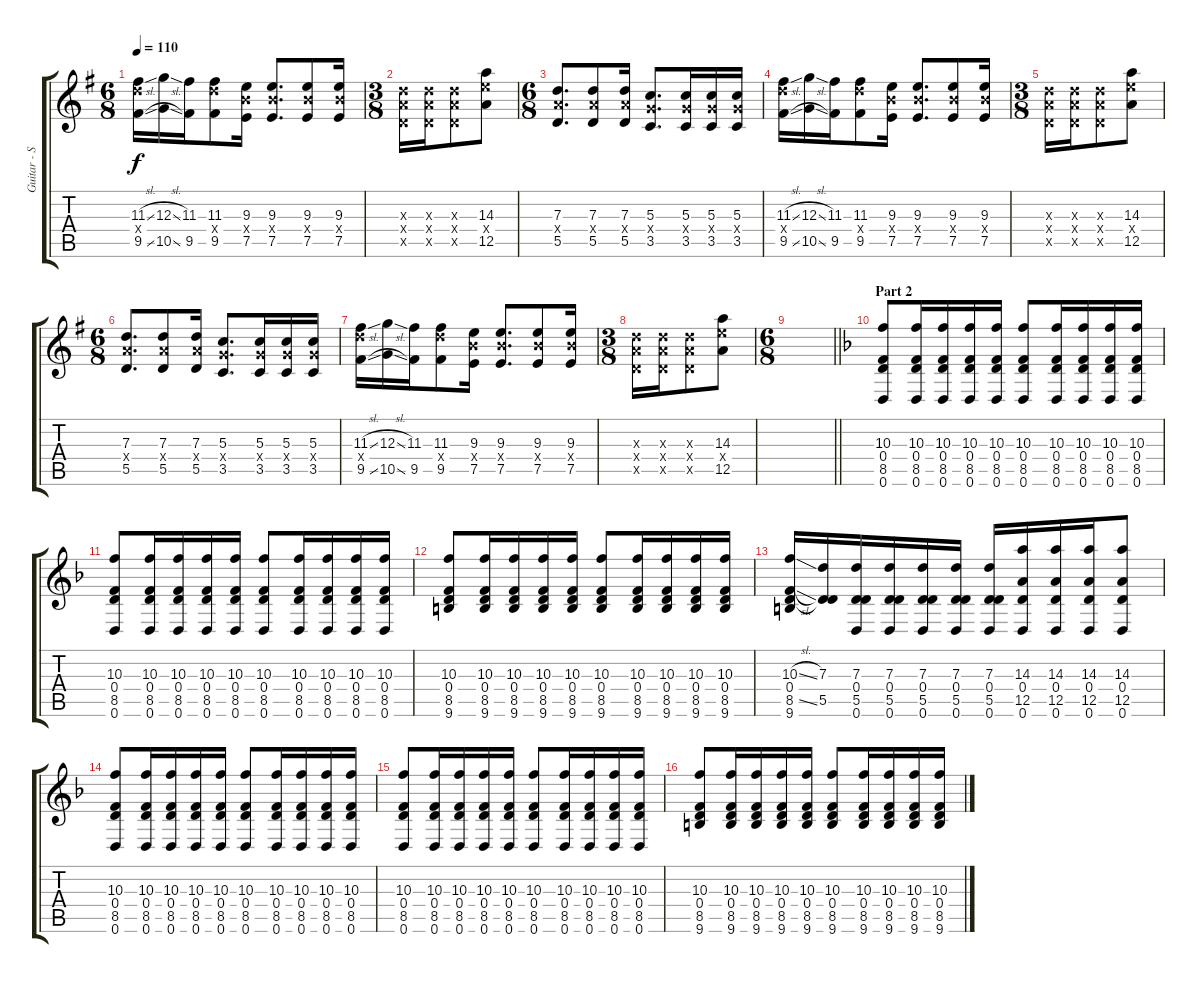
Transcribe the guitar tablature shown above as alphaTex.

\track ("Guitar - Simon Neil" "Guitar - S") {instrument electricguitarclean}
\staff {score tabs}
\tuning (E4 B3 G3 D3 A2 D2) {hide}
\ts (6 8)
\tempo 110
\clef g2
\ks g
(11.3{sl} 12.4{x} 9.5{sl}).16{dy f} (12.3{sl} 10.5{sl}).16 (11.3 9.5).16 (11.3 12.4{x} 9.5).8 (9.3 9.4{x} 7.5).16 (9.3 9.4{x} 7.5).8{d} (9.3 9.4{x} 7.5).8 (9.3 9.4{x} 7.5).16 |
\ts (3 8)
(7.3{x} 7.4{x} 5.5{x}).16 (7.3{x} 7.4{x} 5.5{x}).16 (7.3{x} 7.4{x} 5.5{x}).8 (14.3 14.4{x} 12.5).8 |
\ts (6 8)
(7.3 7.4{x} 5.5).8{d} (7.3 7.4{x} 5.5).8 (7.3 7.4{x} 5.5).16 (5.3 5.4{x} 3.5).8{d} (5.3 5.4{x} 3.5).16 (5.3 5.4{x} 3.5).16 (5.3 5.4{x} 3.5).16 |
(11.3{sl} 12.4{x} 9.5{sl}).16 (12.3{sl} 10.5{sl}).16 (11.3 9.5).16 (11.3 12.4{x} 9.5).8 (9.3 9.4{x} 7.5).16 (9.3 9.4{x} 7.5).8{d} (9.3 9.4{x} 7.5).8 (9.3 9.4{x} 7.5).16 |
\ts (3 8)
(7.3{x} 7.4{x} 5.5{x}).16 (7.3{x} 7.4{x} 5.5{x}).16 (7.3{x} 7.4{x} 5.5{x}).8 (14.3 14.4{x} 12.5).8 |
\ts (6 8)
(7.3 7.4{x} 5.5).8{d} (7.3 7.4{x} 5.5).8 (7.3 7.4{x} 5.5).16 (5.3 5.4{x} 3.5).8{d} (5.3 5.4{x} 3.5).16 (5.3 5.4{x} 3.5).16 (5.3 5.4{x} 3.5).16 |
(11.3{sl} 12.4{x} 9.5{sl}).16 (12.3{sl} 10.5{sl}).16 (11.3 9.5).16 (11.3 12.4{x} 9.5).8 (9.3 9.4{x} 7.5).16 (9.3 9.4{x} 7.5).8{d} (9.3 9.4{x} 7.5).8 (9.3 9.4{x} 7.5).16 |
\ts (3 8)
(7.3{x} 7.4{x} 5.5{x}).16 (7.3{x} 7.4{x} 5.5{x}).16 (7.3{x} 7.4{x} 5.5{x}).8 (14.3 14.4{x} 12.5).8 |
\ts (6 8)
\barLineRight lightlight
|
\section ("" "Part 2")
\ks dminor
(10.3 0.4 8.5 0.6).8{instrument overdrivenguitar} (10.3 0.4 8.5 0.6).16 (10.3 0.4 8.5 0.6).16 (10.3 0.4 8.5 0.6).16 (10.3 0.4 8.5 0.6).16 (10.3 0.4 8.5 0.6).8 (10.3 0.4 8.5 0.6).16 (10.3 0.4 8.5 0.6).16 (10.3 0.4 8.5 0.6).16 (10.3 0.4 8.5 0.6).16 |
(10.3 0.4 8.5 0.6).8 (10.3 0.4 8.5 0.6).16 (10.3 0.4 8.5 0.6).16 (10.3 0.4 8.5 0.6).16 (10.3 0.4 8.5 0.6).16 (10.3 0.4 8.5 0.6).8 (10.3 0.4 8.5 0.6).16 (10.3 0.4 8.5 0.6).16 (10.3 0.4 8.5 0.6).16 (10.3 0.4 8.5 0.6).16 |
(10.3 0.4 8.5 9.6).8 (10.3 0.4 8.5 9.6).16 (10.3 0.4 8.5 9.6).16 (10.3 0.4 8.5 9.6).16 (10.3 0.4 8.5 9.6).16 (10.3 0.4 8.5 9.6).8 (10.3 0.4 8.5 9.6).16 (10.3 0.4 8.5 9.6).16 (10.3 0.4 8.5 9.6).16 (10.3 0.4 8.5 9.6).16 |
(10.3{sl} 0.4 8.5{sl} 9.6).16 (7.3 0.4{t} 5.5).16 (7.3 0.4 5.5 0.6).16 (7.3 0.4 5.5 0.6).16 (7.3 0.4 5.5 0.6).16 (7.3 0.4 5.5 0.6).16 (7.3 0.4 5.5 0.6).16 (14.3 0.4 12.5 0.6).16 (14.3 0.4 12.5 0.6).16 (14.3 0.4 12.5 0.6).16 (14.3 0.4 12.5 0.6).8 |
(10.3 0.4 8.5 0.6).8 (10.3 0.4 8.5 0.6).16 (10.3 0.4 8.5 0.6).16 (10.3 0.4 8.5 0.6).16 (10.3 0.4 8.5 0.6).16 (10.3 0.4 8.5 0.6).8 (10.3 0.4 8.5 0.6).16 (10.3 0.4 8.5 0.6).16 (10.3 0.4 8.5 0.6).16 (10.3 0.4 8.5 0.6).16 |
(10.3 0.4 8.5 0.6).8 (10.3 0.4 8.5 0.6).16 (10.3 0.4 8.5 0.6).16 (10.3 0.4 8.5 0.6).16 (10.3 0.4 8.5 0.6).16 (10.3 0.4 8.5 0.6).8 (10.3 0.4 8.5 0.6).16 (10.3 0.4 8.5 0.6).16 (10.3 0.4 8.5 0.6).16 (10.3 0.4 8.5 0.6).16 |
(10.3 0.4 8.5 9.6).8 (10.3 0.4 8.5 9.6).16 (10.3 0.4 8.5 9.6).16 (10.3 0.4 8.5 9.6).16 (10.3 0.4 8.5 9.6).16 (10.3 0.4 8.5 9.6).8 (10.3 0.4 8.5 9.6).16 (10.3 0.4 8.5 9.6).16 (10.3 0.4 8.5 9.6).16 (10.3 0.4 8.5 9.6).16
